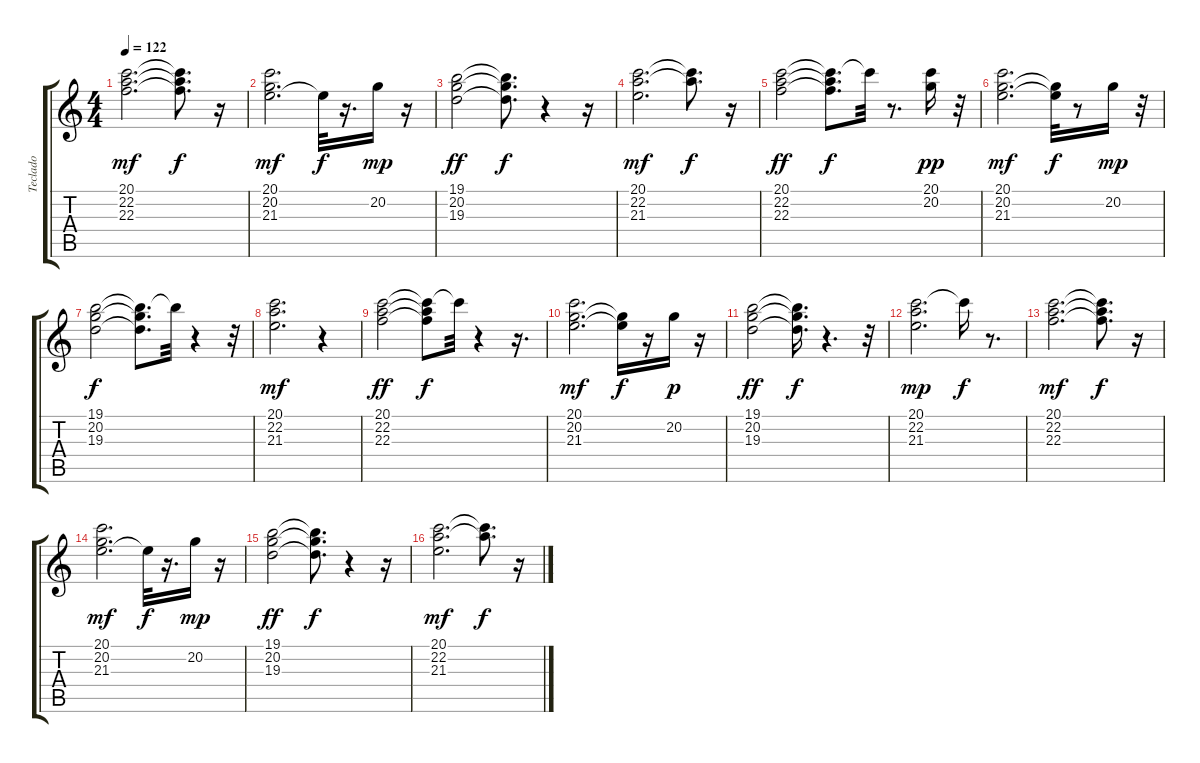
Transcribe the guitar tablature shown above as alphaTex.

\track ("Teclado" "Teclado") {instrument rockorgan}
\staff {score tabs}
\tuning (E4 B3 G3 D3 A2 E2) {hide}
\ts (4 4)
\tempo 122
\clef g2
\ks c
(20.1 22.2 22.3).2{d dy mf} (20.1{t} 22.2{t} 22.3{t}).8{d dy f} r.16 |
(20.1 20.2 21.3).2{d dy mf} 21.3{t}.32{dy f} r.16{d} 20.2.16{dy mp} r.16 |
(19.1 20.2 19.3).2{dy ff} (19.1{t} 20.2{t} 19.3{t}).8{d dy f} r.4 r.16 |
(20.1 22.2 21.3).2{d dy mf} (20.1{t} 22.2{t}).8{d dy f} r.16 |
(20.1 22.2 22.3).2{dy ff} (20.1{t} 22.2{t} 22.3{t}).8{d dy f} 20.1{t}.32 r.8{d} (20.1 20.2).16{dy pp} r.32 |
(20.1 20.2 21.3).2{d dy mf} (20.2{t} 21.3{t}).32{dy f} r.8 20.2.16{dy mp} r.32 |
(19.1 20.2 19.3).2{dy f} (19.1{t} 20.2{t} 19.3{t}).8{d} 19.1{t}.32 r.4 r.32 |
(20.1 22.2 21.3).2{d dy mf} r.4 |
(20.1 22.2 22.3).2{dy ff} (20.1{t} 22.2{t} 22.3{t}).8{dy f} 20.1{t}.32 r.4 r.16{d} |
(20.1 20.2 21.3).2{d dy mf} (20.2{t} 21.3{t}).16{dy f} r.16 20.2.16{dy p} r.16 |
(19.1 20.2 19.3).2{dy ff} (19.1{t} 20.2{t} 19.3{t}).16{d dy f} r.4{d} r.32 |
(20.1 22.2 21.3).2{d dy mp} 20.1{t}.16{dy f} r.8{d} |
(20.1 22.2 22.3).2{d dy mf} (20.1{t} 22.2{t} 22.3{t}).8{d dy f} r.16 |
(20.1 20.2 21.3).2{d dy mf} 21.3{t}.32{dy f} r.16{d} 20.2.16{dy mp} r.16 |
(19.1 20.2 19.3).2{dy ff} (19.1{t} 20.2{t} 19.3{t}).8{d dy f} r.4 r.16 |
(20.1 22.2 21.3).2{d dy mf} (20.1{t} 22.2{t}).8{d dy f} r.16
